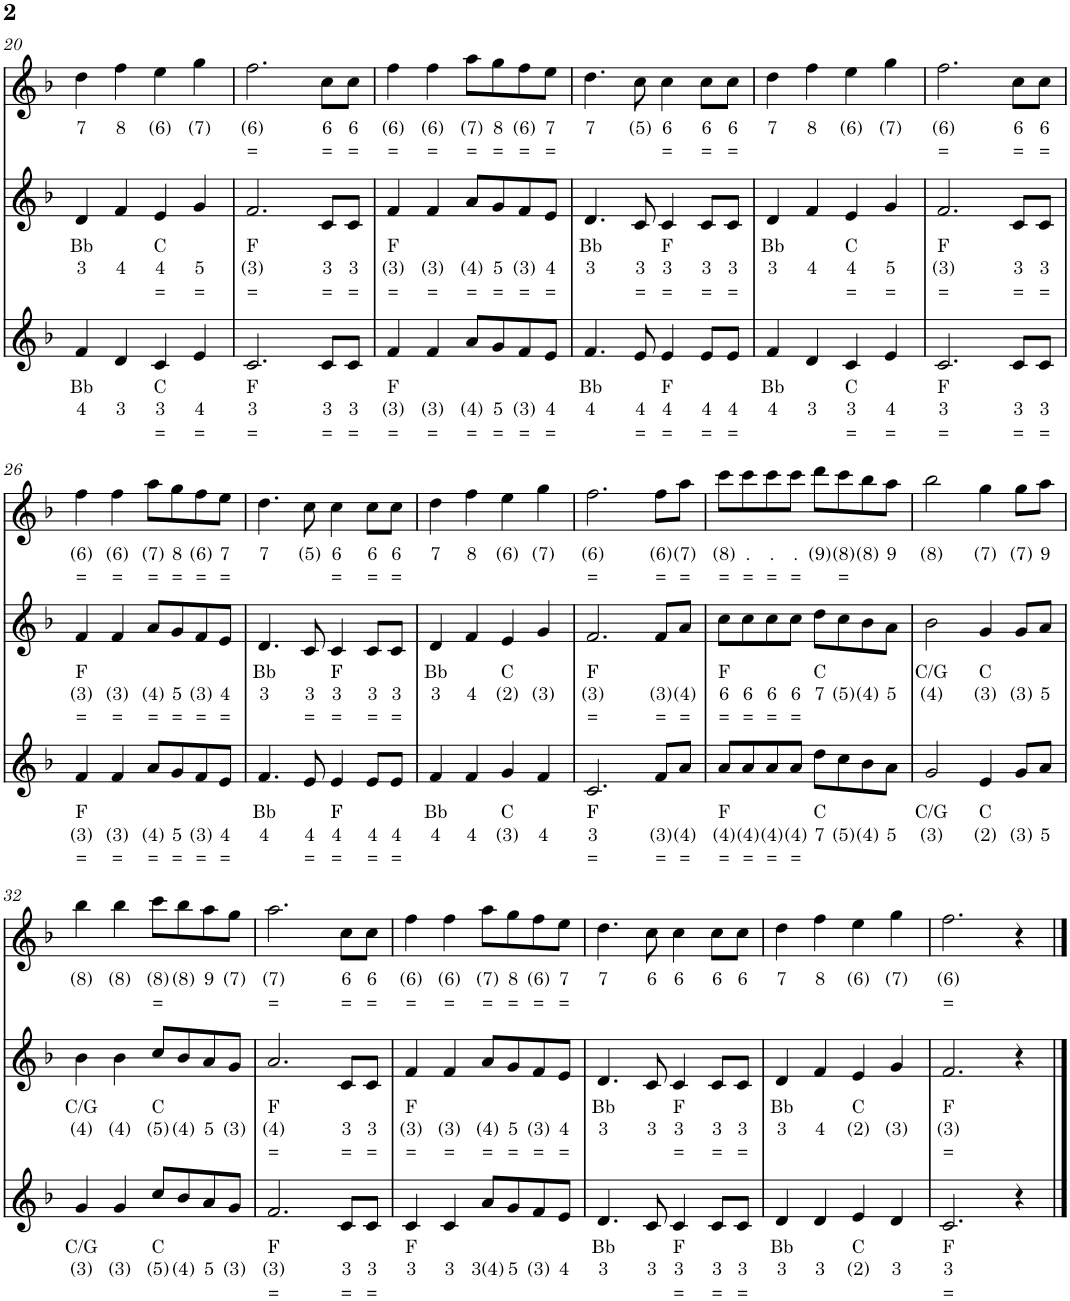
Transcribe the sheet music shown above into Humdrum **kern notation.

**kern	**text	**text	**text	**kern	**text	**text	**text	**kern	**text	**text
*part3	*part3	*part3	*part3	*part2	*part2	*part2	*part2	*part1	*part1	*part1
*staff3	*staff3	*staff3	*staff3	*staff2	*staff2	*staff2	*staff2	*staff1	*staff1	*staff1
*I"Viool	*	*	*	*I"Piano, Piano/Keyboard	*	*	*	*I"Blokfluit, Blokfluit/Zang	*	*
!!LO:PB:g=z
*clefG2	*	*	*	*clefG2	*	*	*	*clefG2	*	*
*k[b-]	*	*	*	*k[b-]	*	*	*	*k[b-]	*	*
*M4/4	*	*	*	*M4/4	*	*	*	*M4/4	*	*
=20	=20	=20	=20	=20	=20	=20	=20	=20	=20	=20
!	!LO:LY:b	!LO:LY:b	!	!	!LO:LY:b	!LO:LY:b	!	!	!LO:LY:b	!
4f/	Bb	4	.	4d/	Bb	3	.	4dd\	7	.
!	!	!LO:LY:b	!	!	!	!LO:LY:b	!	!	!LO:LY:b	!
4d/	.	3	.	4f/	.	4	.	4ff\	8	.
!	!LO:LY:b	!LO:LY:b	!LO:LY:b	!	!LO:LY:b	!LO:LY:b	!LO:LY:b	!	!LO:LY:b	!
4c/	C	3	=	4e/	C	4	=	4ee\	(6)	.
!	!	!LO:LY:b	!LO:LY:b	!	!	!LO:LY:b	!LO:LY:b	!	!LO:LY:b	!
4e/	.	4	=	4g/	.	5	=	4gg\	(7)	.
=21	=21	=21	=21	=21	=21	=21	=21	=21	=21	=21
!	!LO:LY:b	!LO:LY:b	!LO:LY:b	!	!LO:LY:b	!LO:LY:b	!LO:LY:b	!	!LO:LY:b	!LO:LY:b
2.c/	F	3	=	2.f/	F	(3)	=	2.ff\	(6)	=
!	!	!LO:LY:b	!LO:LY:b	!	!	!LO:LY:b	!LO:LY:b	!	!LO:LY:b	!LO:LY:b
8c/L	.	3	=	8c/L	.	3	=	8cc\L	6	=
!	!	!LO:LY:b	!LO:LY:b	!	!	!LO:LY:b	!LO:LY:b	!	!LO:LY:b	!LO:LY:b
8c/J	.	3	=	8c/J	.	3	=	8cc\J	6	=
=22	=22	=22	=22	=22	=22	=22	=22	=22	=22	=22
!	!LO:LY:b	!LO:LY:b	!LO:LY:b	!	!LO:LY:b	!LO:LY:b	!LO:LY:b	!	!LO:LY:b	!LO:LY:b
4f/	F	(3)	=	4f/	F	(3)	=	4ff\	(6)	=
!	!	!LO:LY:b	!LO:LY:b	!	!	!LO:LY:b	!LO:LY:b	!	!LO:LY:b	!LO:LY:b
4f/	.	(3)	=	4f/	.	(3)	=	4ff\	(6)	=
!	!	!LO:LY:b	!LO:LY:b	!	!	!LO:LY:b	!LO:LY:b	!	!LO:LY:b	!LO:LY:b
8a/L	.	(4)	=	8a/L	.	(4)	=	8aa\L	(7)	=
!	!	!LO:LY:b	!LO:LY:b	!	!	!LO:LY:b	!LO:LY:b	!	!LO:LY:b	!LO:LY:b
8g/	.	5	=	8g/	.	5	=	8gg\	8	=
!	!	!LO:LY:b	!LO:LY:b	!	!	!LO:LY:b	!LO:LY:b	!	!LO:LY:b	!LO:LY:b
8f/	.	(3)	=	8f/	.	(3)	=	8ff\	(6)	=
!	!	!LO:LY:b	!LO:LY:b	!	!	!LO:LY:b	!LO:LY:b	!	!LO:LY:b	!LO:LY:b
8e/J	.	4	=	8e/J	.	4	=	8ee\J	7	=
=23	=23	=23	=23	=23	=23	=23	=23	=23	=23	=23
!	!LO:LY:b	!LO:LY:b	!	!	!LO:LY:b	!LO:LY:b	!	!	!LO:LY:b	!
4.f/	Bb	4	.	4.d/	Bb	3	.	4.dd\	7	.
!	!	!LO:LY:b	!LO:LY:b	!	!	!LO:LY:b	!LO:LY:b	!	!LO:LY:b	!
8e/	.	4	=	8c/	.	3	=	8cc\	(5)	.
!	!LO:LY:b	!LO:LY:b	!LO:LY:b	!	!LO:LY:b	!LO:LY:b	!LO:LY:b	!	!LO:LY:b	!LO:LY:b
4e/	F	4	=	4c/	F	3	=	4cc\	6	=
!	!	!LO:LY:b	!LO:LY:b	!	!	!LO:LY:b	!LO:LY:b	!	!LO:LY:b	!LO:LY:b
8e/L	.	4	=	8c/L	.	3	=	8cc\L	6	=
!	!	!LO:LY:b	!LO:LY:b	!	!	!LO:LY:b	!LO:LY:b	!	!LO:LY:b	!LO:LY:b
8e/J	.	4	=	8c/J	.	3	=	8cc\J	6	=
=24	=24	=24	=24	=24	=24	=24	=24	=24	=24	=24
!	!LO:LY:b	!LO:LY:b	!	!	!LO:LY:b	!LO:LY:b	!	!	!LO:LY:b	!
4f/	Bb	4	.	4d/	Bb	3	.	4dd\	7	.
!	!	!LO:LY:b	!	!	!	!LO:LY:b	!	!	!LO:LY:b	!
4d/	.	3	.	4f/	.	4	.	4ff\	8	.
!	!LO:LY:b	!LO:LY:b	!LO:LY:b	!	!LO:LY:b	!LO:LY:b	!LO:LY:b	!	!LO:LY:b	!
4c/	C	3	=	4e/	C	4	=	4ee\	(6)	.
!	!	!LO:LY:b	!LO:LY:b	!	!	!LO:LY:b	!LO:LY:b	!	!LO:LY:b	!
4e/	.	4	=	4g/	.	5	=	4gg\	(7)	.
=25	=25	=25	=25	=25	=25	=25	=25	=25	=25	=25
!	!LO:LY:b	!LO:LY:b	!LO:LY:b	!	!LO:LY:b	!LO:LY:b	!LO:LY:b	!	!LO:LY:b	!LO:LY:b
2.c/	F	3	=	2.f/	F	(3)	=	2.ff\	(6)	=
!	!	!LO:LY:b	!LO:LY:b	!	!	!LO:LY:b	!LO:LY:b	!	!LO:LY:b	!LO:LY:b
8c/L	.	3	=	8c/L	.	3	=	8cc\L	6	=
!	!	!LO:LY:b	!LO:LY:b	!	!	!LO:LY:b	!LO:LY:b	!	!LO:LY:b	!LO:LY:b
8c/J	.	3	=	8c/J	.	3	=	8cc\J	6	=
!!LO:LB:g=z
=26	=26	=26	=26	=26	=26	=26	=26	=26	=26	=26
!	!LO:LY:b	!LO:LY:b	!LO:LY:b	!	!LO:LY:b	!LO:LY:b	!LO:LY:b	!	!LO:LY:b	!LO:LY:b
4f/	F	(3)	=	4f/	F	(3)	=	4ff\	(6)	=
!	!	!LO:LY:b	!LO:LY:b	!	!	!LO:LY:b	!LO:LY:b	!	!LO:LY:b	!LO:LY:b
4f/	.	(3)	=	4f/	.	(3)	=	4ff\	(6)	=
!	!	!LO:LY:b	!LO:LY:b	!	!	!LO:LY:b	!LO:LY:b	!	!LO:LY:b	!LO:LY:b
8a/L	.	(4)	=	8a/L	.	(4)	=	8aa\L	(7)	=
!	!	!LO:LY:b	!LO:LY:b	!	!	!LO:LY:b	!LO:LY:b	!	!LO:LY:b	!LO:LY:b
8g/	.	5	=	8g/	.	5	=	8gg\	8	=
!	!	!LO:LY:b	!LO:LY:b	!	!	!LO:LY:b	!LO:LY:b	!	!LO:LY:b	!LO:LY:b
8f/	.	(3)	=	8f/	.	(3)	=	8ff\	(6)	=
!	!	!LO:LY:b	!LO:LY:b	!	!	!LO:LY:b	!LO:LY:b	!	!LO:LY:b	!LO:LY:b
8e/J	.	4	=	8e/J	.	4	=	8ee\J	7	=
=27	=27	=27	=27	=27	=27	=27	=27	=27	=27	=27
!	!LO:LY:b	!LO:LY:b	!	!	!LO:LY:b	!LO:LY:b	!	!	!LO:LY:b	!
4.f/	Bb	4	.	4.d/	Bb	3	.	4.dd\	7	.
!	!	!LO:LY:b	!LO:LY:b	!	!	!LO:LY:b	!LO:LY:b	!	!LO:LY:b	!
8e/	.	4	=	8c/	.	3	=	8cc\	(5)	.
!	!LO:LY:b	!LO:LY:b	!LO:LY:b	!	!LO:LY:b	!LO:LY:b	!LO:LY:b	!	!LO:LY:b	!LO:LY:b
4e/	F	4	=	4c/	F	3	=	4cc\	6	=
!	!	!LO:LY:b	!LO:LY:b	!	!	!LO:LY:b	!LO:LY:b	!	!LO:LY:b	!LO:LY:b
8e/L	.	4	=	8c/L	.	3	=	8cc\L	6	=
!	!	!LO:LY:b	!LO:LY:b	!	!	!LO:LY:b	!LO:LY:b	!	!LO:LY:b	!LO:LY:b
8e/J	.	4	=	8c/J	.	3	=	8cc\J	6	=
=28	=28	=28	=28	=28	=28	=28	=28	=28	=28	=28
!	!LO:LY:b	!LO:LY:b	!	!	!LO:LY:b	!LO:LY:b	!	!	!LO:LY:b	!
4f/	Bb	4	.	4d/	Bb	3	.	4dd\	7	.
!	!	!LO:LY:b	!	!	!	!LO:LY:b	!	!	!LO:LY:b	!
4f/	.	4	.	4f/	.	4	.	4ff\	8	.
!	!LO:LY:b	!LO:LY:b	!	!	!LO:LY:b	!LO:LY:b	!	!	!LO:LY:b	!
4g/	C	(3)	.	4e/	C	(2)	.	4ee\	(6)	.
!	!	!LO:LY:b	!	!	!	!LO:LY:b	!	!	!LO:LY:b	!
4f/	.	4	.	4g/	.	(3)	.	4gg\	(7)	.
=29	=29	=29	=29	=29	=29	=29	=29	=29	=29	=29
!	!LO:LY:b	!LO:LY:b	!LO:LY:b	!	!LO:LY:b	!LO:LY:b	!LO:LY:b	!	!LO:LY:b	!LO:LY:b
2.c/	F	3	=	2.f/	F	(3)	=	2.ff\	(6)	=
!	!	!LO:LY:b	!LO:LY:b	!	!	!LO:LY:b	!LO:LY:b	!	!LO:LY:b	!LO:LY:b
8f/L	.	(3)	=	8f/L	.	(3)	=	8ff\L	(6)	=
!	!	!LO:LY:b	!LO:LY:b	!	!	!LO:LY:b	!LO:LY:b	!	!LO:LY:b	!LO:LY:b
8a/J	.	(4)	=	8a/J	.	(4)	=	8aa\J	(7)	=
=30	=30	=30	=30	=30	=30	=30	=30	=30	=30	=30
!	!LO:LY:b	!LO:LY:b	!LO:LY:b	!	!LO:LY:b	!LO:LY:b	!LO:LY:b	!	!LO:LY:b	!LO:LY:b
8a/L	F	(4)	=	8cc\L	F	6	=	8ccc\L	(8)	=
!	!	!LO:LY:b	!LO:LY:b	!	!	!LO:LY:b	!LO:LY:b	!	!LO:LY:b	!LO:LY:b
8a/	.	(4)	=	8cc\	.	6	=	8ccc\	.	=
!	!	!LO:LY:b	!LO:LY:b	!	!	!LO:LY:b	!LO:LY:b	!	!LO:LY:b	!LO:LY:b
8a/	.	(4)	=	8cc\	.	6	=	8ccc\	.	=
!	!	!LO:LY:b	!LO:LY:b	!	!	!LO:LY:b	!LO:LY:b	!	!LO:LY:b	!LO:LY:b
8a/J	.	(4)	=	8cc\J	.	6	=	8ccc\J	.	=
!	!LO:LY:b	!LO:LY:b	!	!	!LO:LY:b	!LO:LY:b	!	!	!LO:LY:b	!
8dd\L	C	7	.	8dd\L	C	7	.	8ddd\L	(9)	.
!	!	!LO:LY:b	!	!	!	!LO:LY:b	!	!	!LO:LY:b	!LO:LY:b
8cc\	.	(5)	.	8cc\	.	(5)	.	8ccc\	(8)	=
!	!	!LO:LY:b	!	!	!	!LO:LY:b	!	!	!LO:LY:b	!
8b-\	.	(4)	.	8b-\	.	(4)	.	8bb-\	(8)	.
!	!	!LO:LY:b	!	!	!	!LO:LY:b	!	!	!LO:LY:b	!
8a\J	.	5	.	8a\J	.	5	.	8aa\J	9	.
=31	=31	=31	=31	=31	=31	=31	=31	=31	=31	=31
!	!LO:LY:b	!LO:LY:b	!	!	!LO:LY:b	!LO:LY:b	!	!	!LO:LY:b	!
2g/	C/G	(3)	.	2b-\	C/G	(4)	.	2bb-\	(8)	.
!	!LO:LY:b	!LO:LY:b	!	!	!LO:LY:b	!LO:LY:b	!	!	!LO:LY:b	!
4e/	C	(2)	.	4g/	C	(3)	.	4gg\	(7)	.
!	!	!LO:LY:b	!	!	!	!LO:LY:b	!	!	!LO:LY:b	!
8g/L	.	(3)	.	8g/L	.	(3)	.	8gg\L	(7)	.
!	!	!LO:LY:b	!	!	!	!LO:LY:b	!	!	!LO:LY:b	!
8a/J	.	5	.	8a/J	.	5	.	8aa\J	9	.
!!LO:LB:g=z
=32	=32	=32	=32	=32	=32	=32	=32	=32	=32	=32
!	!LO:LY:b	!LO:LY:b	!	!	!LO:LY:b	!LO:LY:b	!	!	!LO:LY:b	!
4g/	C/G	(3)	.	4b-\	C/G	(4)	.	4bb-\	(8)	.
!	!	!LO:LY:b	!	!	!	!LO:LY:b	!	!	!LO:LY:b	!
4g/	.	(3)	.	4b-\	.	(4)	.	4bb-\	(8)	.
!	!LO:LY:b	!LO:LY:b	!	!	!LO:LY:b	!LO:LY:b	!	!	!LO:LY:b	!LO:LY:b
8cc/L	C	(5)	.	8cc/L	C	(5)	.	8ccc\L	(8)	=
!	!	!LO:LY:b	!	!	!	!LO:LY:b	!	!	!LO:LY:b	!
8b-/	.	(4)	.	8b-/	.	(4)	.	8bb-\	(8)	.
!	!	!LO:LY:b	!	!	!	!LO:LY:b	!	!	!LO:LY:b	!
8a/	.	5	.	8a/	.	5	.	8aa\	9	.
!	!	!LO:LY:b	!	!	!	!LO:LY:b	!	!	!LO:LY:b	!
8g/J	.	(3)	.	8g/J	.	(3)	.	8gg\J	(7)	.
=33	=33	=33	=33	=33	=33	=33	=33	=33	=33	=33
!	!LO:LY:b	!LO:LY:b	!LO:LY:b	!	!LO:LY:b	!LO:LY:b	!LO:LY:b	!	!LO:LY:b	!LO:LY:b
2.f/	F	(3)	=	2.a/	F	(4)	=	2.aa\	(7)	=
!	!	!LO:LY:b	!LO:LY:b	!	!	!LO:LY:b	!LO:LY:b	!	!LO:LY:b	!LO:LY:b
8c/L	.	3	=	8c/L	.	3	=	8cc\L	6	=
!	!	!LO:LY:b	!LO:LY:b	!	!	!LO:LY:b	!LO:LY:b	!	!LO:LY:b	!LO:LY:b
8c/J	.	3	=	8c/J	.	3	=	8cc\J	6	=
=34	=34	=34	=34	=34	=34	=34	=34	=34	=34	=34
!	!LO:LY:b	!LO:LY:b	!	!	!LO:LY:b	!LO:LY:b	!LO:LY:b	!	!LO:LY:b	!LO:LY:b
4c/	F	3	.	4f/	F	(3)	=	4ff\	(6)	=
!	!	!LO:LY:b	!	!	!	!LO:LY:b	!LO:LY:b	!	!LO:LY:b	!LO:LY:b
4c/	.	3	.	4f/	.	(3)	=	4ff\	(6)	=
!	!	!LO:LY:b	!	!	!	!LO:LY:b	!LO:LY:b	!	!LO:LY:b	!LO:LY:b
8a/L	.	3(4)	.	8a/L	.	(4)	=	8aa\L	(7)	=
!	!	!LO:LY:b	!	!	!	!LO:LY:b	!LO:LY:b	!	!LO:LY:b	!LO:LY:b
8g/	.	5	.	8g/	.	5	=	8gg\	8	=
!	!	!LO:LY:b	!	!	!	!LO:LY:b	!LO:LY:b	!	!LO:LY:b	!LO:LY:b
8f/	.	(3)	.	8f/	.	(3)	=	8ff\	(6)	=
!	!	!LO:LY:b	!	!	!	!LO:LY:b	!LO:LY:b	!	!LO:LY:b	!LO:LY:b
8e/J	.	4	.	8e/J	.	4	=	8ee\J	7	=
=35	=35	=35	=35	=35	=35	=35	=35	=35	=35	=35
!	!LO:LY:b	!LO:LY:b	!	!	!LO:LY:b	!LO:LY:b	!	!	!LO:LY:b	!
4.d/	Bb	3	.	4.d/	Bb	3	.	4.dd\	7	.
!	!	!LO:LY:b	!	!	!	!LO:LY:b	!	!	!LO:LY:b	!
8c/	.	3	.	8c/	.	3	.	8cc\	6	.
!	!LO:LY:b	!LO:LY:b	!LO:LY:b	!	!LO:LY:b	!LO:LY:b	!LO:LY:b	!	!LO:LY:b	!
4c/	F	3	=	4c/	F	3	=	4cc\	6	.
!	!	!LO:LY:b	!LO:LY:b	!	!	!LO:LY:b	!LO:LY:b	!	!LO:LY:b	!
8c/L	.	3	=	8c/L	.	3	=	8cc\L	6	.
!	!	!LO:LY:b	!LO:LY:b	!	!	!LO:LY:b	!LO:LY:b	!	!LO:LY:b	!
8c/J	.	3	=	8c/J	.	3	=	8cc\J	6	.
=36	=36	=36	=36	=36	=36	=36	=36	=36	=36	=36
!	!LO:LY:b	!LO:LY:b	!	!	!LO:LY:b	!LO:LY:b	!	!	!LO:LY:b	!
4d/	Bb	3	.	4d/	Bb	3	.	4dd\	7	.
!	!	!LO:LY:b	!	!	!	!LO:LY:b	!	!	!LO:LY:b	!
4d/	.	3	.	4f/	.	4	.	4ff\	8	.
!	!LO:LY:b	!LO:LY:b	!	!	!LO:LY:b	!LO:LY:b	!	!	!LO:LY:b	!
4e/	C	(2)	.	4e/	C	(2)	.	4ee\	(6)	.
!	!	!LO:LY:b	!	!	!	!LO:LY:b	!	!	!LO:LY:b	!
4d/	.	3	.	4g/	.	(3)	.	4gg\	(7)	.
=37	=37	=37	=37	=37	=37	=37	=37	=37	=37	=37
!	!LO:LY:b	!LO:LY:b	!LO:LY:b	!	!LO:LY:b	!LO:LY:b	!LO:LY:b	!	!LO:LY:b	!LO:LY:b
2.c/	F	3	=	2.f/	F	(3)	=	2.ff\	(6)	=
4r	.	.	.	4r	.	.	.	4r	.	.
==	==	==	==	==	==	==	==	==	==	==
*-	*-	*-	*-	*-	*-	*-	*-	*-	*-	*-
